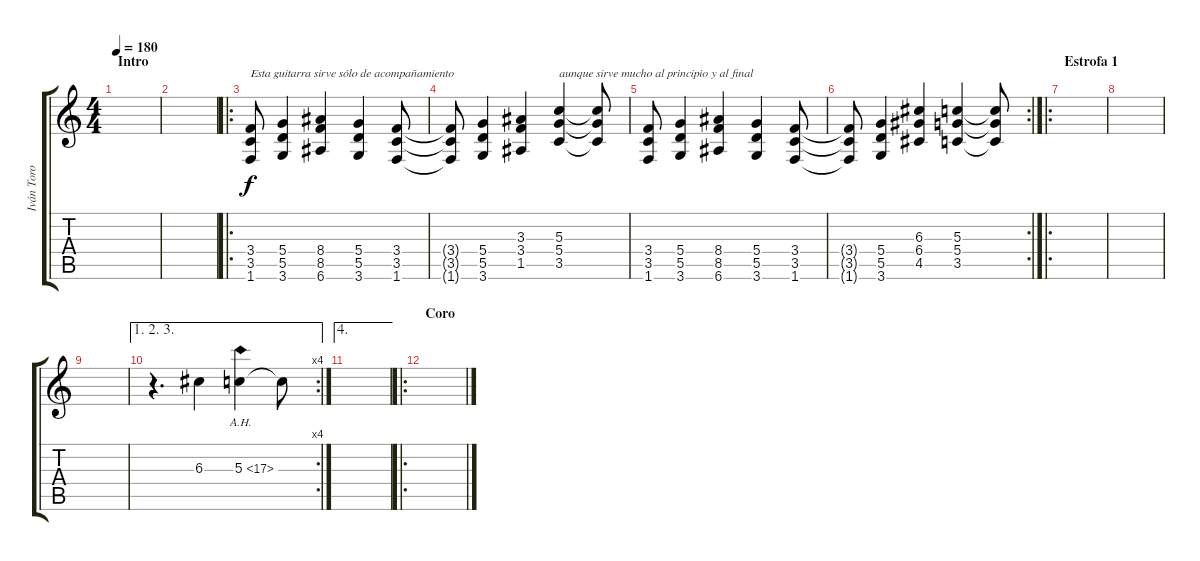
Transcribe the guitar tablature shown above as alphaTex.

\track ("Iván Toro (guitarra segunda)" "Iván Toro ") {instrument distortionguitar}
\staff {score tabs}
\tuning (E4 B3 G3 D3 A2 E2) {hide}
\ts (4 4)
\section ("" "Intro")
\tempo 180
\clef g2
\ks c
|
|
\ro
(3.4 3.5 1.6).8{txt "Esta guitarra sirve sólo de acompañamiento"} (5.4 5.5 3.6).4 (8.4 8.5 6.6).4 (5.4 5.5 3.6).4 (3.4 3.5 1.6).8 |
(3.4{t} 3.5{t} 1.6{t}).8 (5.4 5.5 3.6).4 (3.3 3.4 1.5).4 (5.3 5.4 3.5).4{txt "aunque sirve mucho al principio y al final"} (5.3{t} 5.4{t} 3.5{t}).8 |
(3.4 3.5 1.6).8 (5.4 5.5 3.6).4 (8.4 8.5 6.6).4 (5.4 5.5 3.6).4 (3.4 3.5 1.6).8 |
\rc 2
(3.4{t} 3.5{t} 1.6{t}).8 (5.4 5.5 3.6).4 (6.3 6.4 4.5).4 (5.3 5.4 3.5).4 (5.3{t} 5.4{t} 3.5{t}).8 |
\ro
\section ("" "Estrofa 1")
|
|
|
\ae (1 2 3)
\rc 4
r.4{d} 6.3.4 5.3{ah 12}.4 5.3{t}.8 |
\ae 4
|
\ro
\section ("" "Coro")
